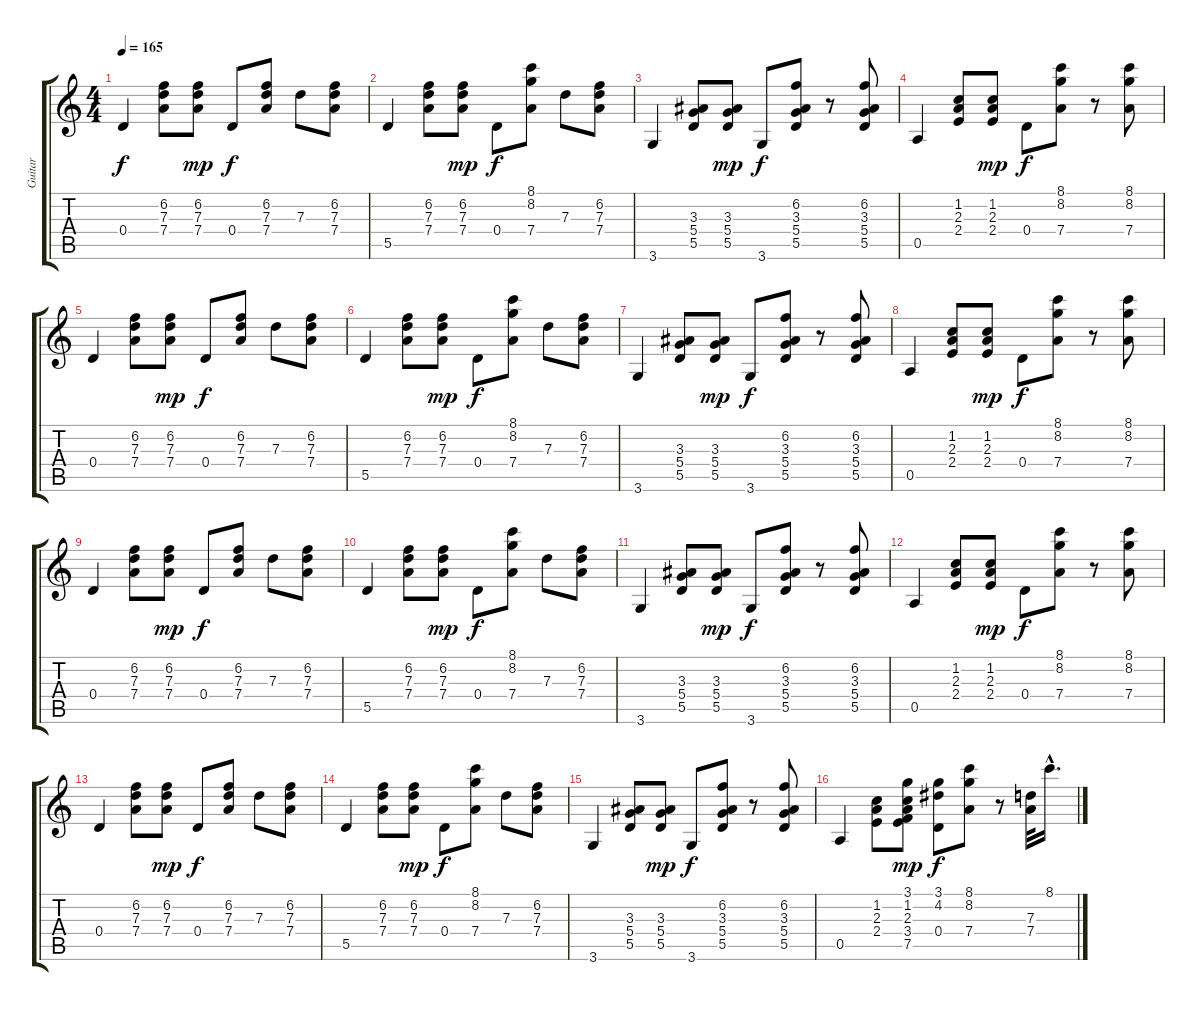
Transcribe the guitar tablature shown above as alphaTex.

\track ("Guitar" "Guitar") {instrument electricguitarmuted}
\staff {score tabs}
\tuning (E4 B3 G3 D3 A2 E2) {hide}
\ts (4 4)
\tempo 165
\clef g2
\ks c
0.4.4{dy f} (6.2 7.3 7.4).8 (6.2 7.3 7.4).8{dy mp} 0.4.8{dy f} (6.2 7.3 7.4).8 7.3.8 (6.2 7.3 7.4).8 |
5.5.4 (6.2 7.3 7.4).8 (6.2 7.3 7.4).8{dy mp} 0.4.8{dy f} (8.1 8.2 7.4).8 7.3.8 (6.2 7.3 7.4).8 |
3.6.4 (3.3 5.4 5.5).8 (3.3 5.4 5.5).8{dy mp} 3.6.8{dy f} (6.2 3.3 5.4 5.5).8 r.8 (6.2 3.3 5.4 5.5).8 |
0.5.4 (1.2 2.3 2.4).8 (1.2 2.3 2.4).8{dy mp} 0.4.8{dy f} (8.1 8.2 7.4).8 r.8 (8.1 8.2 7.4).8 |
0.4.4 (6.2 7.3 7.4).8 (6.2 7.3 7.4).8{dy mp} 0.4.8{dy f} (6.2 7.3 7.4).8 7.3.8 (6.2 7.3 7.4).8 |
5.5.4 (6.2 7.3 7.4).8 (6.2 7.3 7.4).8{dy mp} 0.4.8{dy f} (8.1 8.2 7.4).8 7.3.8 (6.2 7.3 7.4).8 |
3.6.4 (3.3 5.4 5.5).8 (3.3 5.4 5.5).8{dy mp} 3.6.8{dy f} (6.2 3.3 5.4 5.5).8 r.8 (6.2 3.3 5.4 5.5).8 |
0.5.4 (1.2 2.3 2.4).8 (1.2 2.3 2.4).8{dy mp} 0.4.8{dy f} (8.1 8.2 7.4).8 r.8 (8.1 8.2 7.4).8 |
0.4.4 (6.2 7.3 7.4).8 (6.2 7.3 7.4).8{dy mp} 0.4.8{dy f} (6.2 7.3 7.4).8 7.3.8 (6.2 7.3 7.4).8 |
5.5.4 (6.2 7.3 7.4).8 (6.2 7.3 7.4).8{dy mp} 0.4.8{dy f} (8.1 8.2 7.4).8 7.3.8 (6.2 7.3 7.4).8 |
3.6.4 (3.3 5.4 5.5).8 (3.3 5.4 5.5).8{dy mp} 3.6.8{dy f} (6.2 3.3 5.4 5.5).8 r.8 (6.2 3.3 5.4 5.5).8 |
0.5.4 (1.2 2.3 2.4).8 (1.2 2.3 2.4).8{dy mp} 0.4.8{dy f} (8.1 8.2 7.4).8 r.8 (8.1 8.2 7.4).8 |
0.4.4 (6.2 7.3 7.4).8 (6.2 7.3 7.4).8{dy mp} 0.4.8{dy f} (6.2 7.3 7.4).8 7.3.8 (6.2 7.3 7.4).8 |
5.5.4 (6.2 7.3 7.4).8 (6.2 7.3 7.4).8{dy mp} 0.4.8{dy f} (8.1 8.2 7.4).8 7.3.8 (6.2 7.3 7.4).8 |
3.6.4 (3.3 5.4 5.5).8 (3.3 5.4 5.5).8{dy mp} 3.6.8{dy f} (6.2 3.3 5.4 5.5).8 r.8 (6.2 3.3 5.4 5.5).8 |
0.5.4 (1.2 2.3 2.4).8 (3.1 1.2 2.3 3.4 7.5).8{dy mp} (3.1 4.2 0.4).8{dy f} (8.1 8.2 7.4).8 r.8 (7.3 7.4).32 8.1{hac}.16{d}
